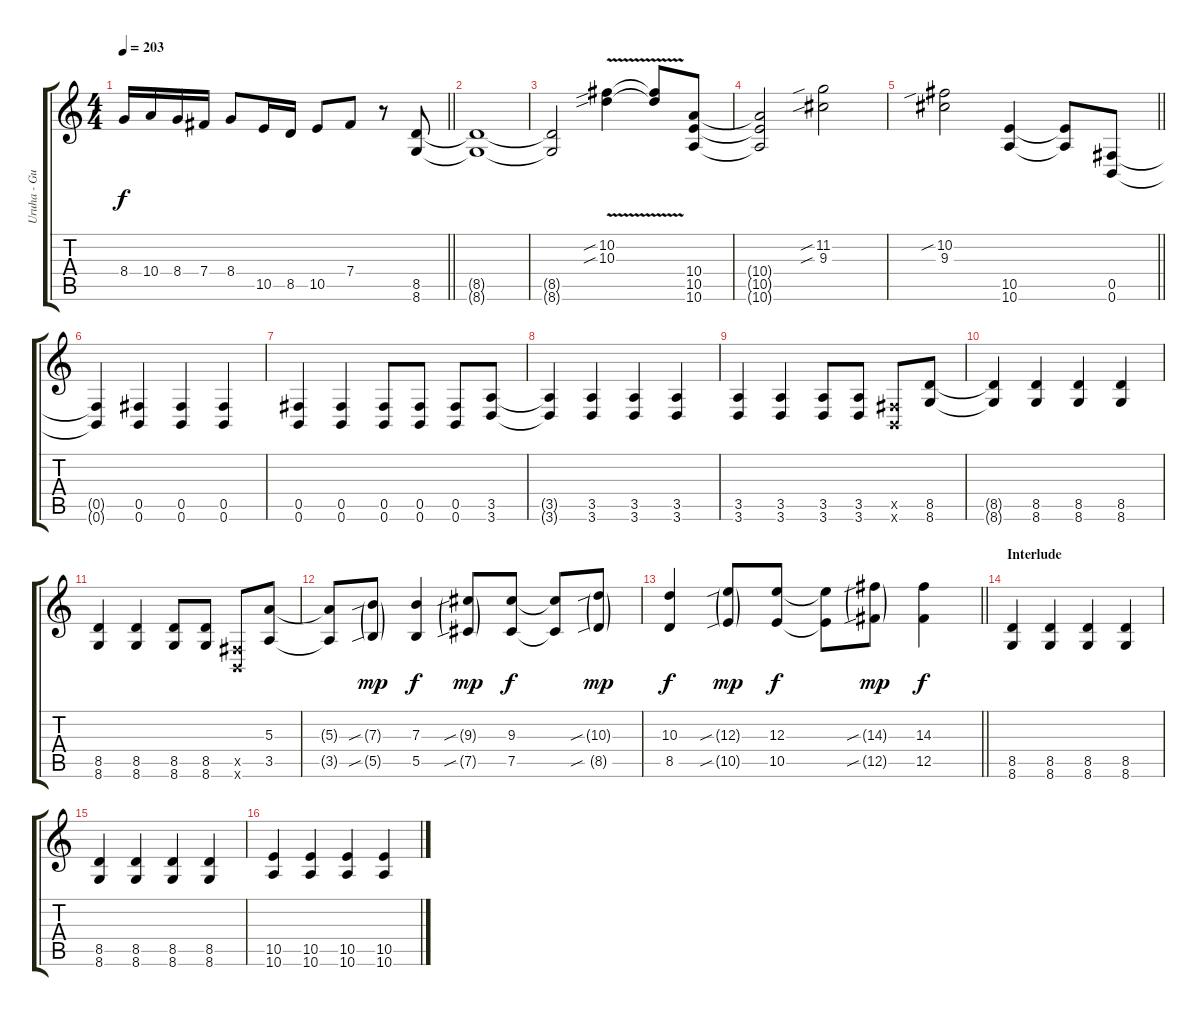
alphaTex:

\track ("Uruha - Guitar 1" "Uruha - Gu") {instrument distortionguitar}
\staff {score tabs}
\tuning (Db4 Ab3 E3 B2 Gb2 B1) {hide}
\ts (4 4)
\tempo 203
\clef g2
\barLineRight lightlight
\ks c
8.4.16{dy f} 10.4.16 8.4.16 7.4.16 8.4.8 10.5.16 8.5.16 10.5.8 7.4.8 r.8 (8.5 8.6).8 |
\section ("" "")
(8.5{t} 8.6{t}).1 |
(8.5{t} 8.6{t}).2 (10.2{v sib} 10.3{v sib}).4 (10.2{t} 10.3{t}).8 (10.4 10.5 10.6).8 |
(10.4{t} 10.5{t} 10.6{t}).2 (11.2{sib} 9.3{sib}).2 |
\barLineRight lightlight
(10.2{sib} 9.3).2 (10.5 10.6).4 (10.5{t} 10.6{t}).8 (0.5 0.6).8 |
(0.5{t} 0.6{t}).4 (0.5 0.6).4 (0.5 0.6).4 (0.5 0.6).4 |
(0.5 0.6).4 (0.5 0.6).4 (0.5 0.6).8 (0.5 0.6).8 (0.5 0.6).8 (3.5 3.6).8 |
(3.5{t} 3.6{t}).4 (3.5 3.6).4 (3.5 3.6).4 (3.5 3.6).4 |
(3.5 3.6).4 (3.5 3.6).4 (3.5 3.6).8 (3.5 3.6).8 (0.5{x} 0.6{x}).8 (8.5 8.6).8 |
(8.5{t} 8.6{t}).4 (8.5 8.6).4 (8.5 8.6).4 (8.5 8.6).4 |
(8.5 8.6).4 (8.5 8.6).4 (8.5 8.6).8 (8.5 8.6).8 (0.5{x} 0.6{x}).8 (5.3 3.5).8 |
(5.3{t} 3.5{t}).8 (7.3{sib g} 5.5{sib g}).8{dy mp} (7.3 5.5).4{dy f} (9.3{sib g} 7.5{sib g}).8{dy mp} (9.3 7.5).8{dy f} (9.3{t} 7.5{t}).8 (10.3{sib g} 8.5{sib g}).8{dy mp} |
\barLineRight lightlight
(10.3 8.5).4{dy f} (12.3{sib g} 10.5{sib g}).8{dy mp} (12.3 10.5).8{dy f} (12.3{t} 10.5{t}).8 (14.3{sib g} 12.5{sib g}).8{dy mp} (14.3 12.5).4{dy f} |
\section ("" "Interlude")
(8.5 8.6).4 (8.5 8.6).4 (8.5 8.6).4 (8.5 8.6).4 |
(8.5 8.6).4 (8.5 8.6).4 (8.5 8.6).4 (8.5 8.6).4 |
(10.5 10.6).4 (10.5 10.6).4 (10.5 10.6).4 (10.5 10.6).4
